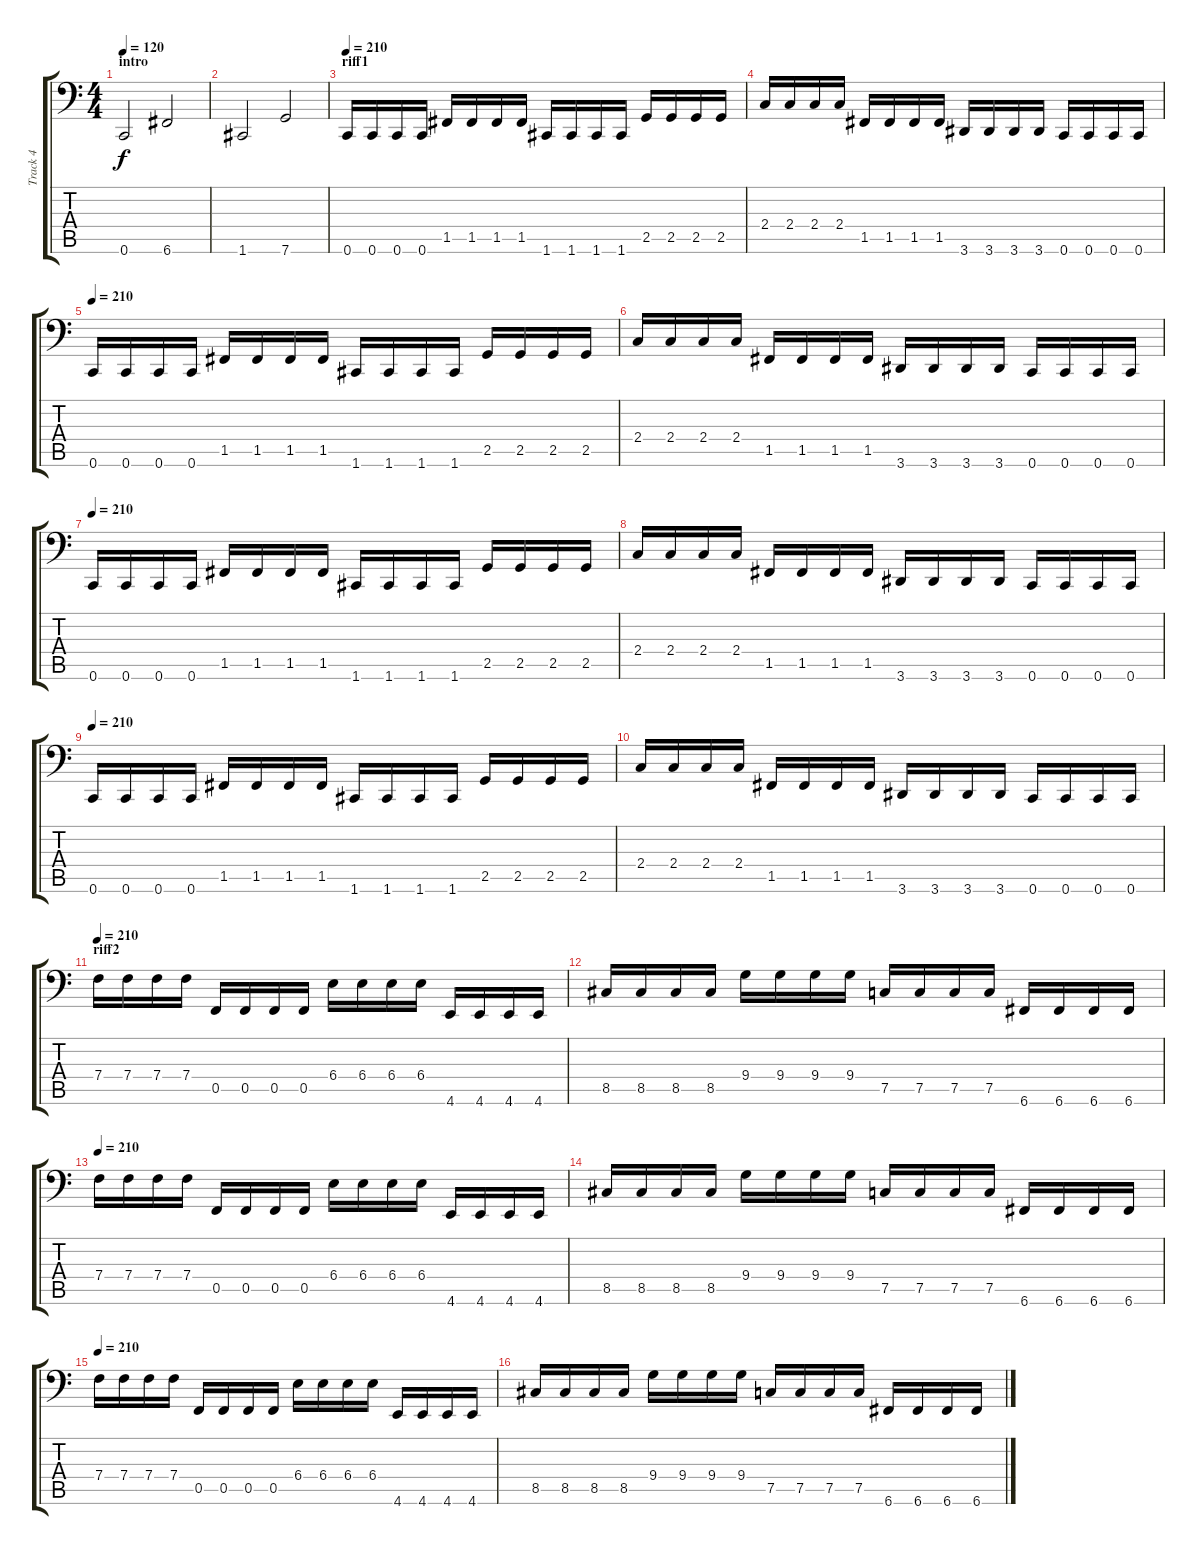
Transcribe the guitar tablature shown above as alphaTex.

\track ("Track 4" "Track 4") {instrument electricbassfinger}
\staff {score tabs}
\tuning (C3 G2 Eb2 Bb1 F1 C1) {hide}
\ts (4 4)
\section ("" "intro")
\tempo 120
\tempo 150
\tempo 120
\clef f4
\ks c
0.6.2{dy f instrument electricbassfinger} 6.6.2 |
1.6.2 7.6.2 |
\section ("" "riff1")
\tempo 210
0.6.16 0.6.16 0.6.16 0.6.16 1.5.16 1.5.16 1.5.16 1.5.16 1.6.16 1.6.16 1.6.16 1.6.16 2.5.16 2.5.16 2.5.16 2.5.16 |
2.4.16 2.4.16 2.4.16 2.4.16 1.5.16 1.5.16 1.5.16 1.5.16 3.6.16 3.6.16 3.6.16 3.6.16 0.6.16 0.6.16 0.6.16 0.6.16 |
\tempo 210
0.6.16 0.6.16 0.6.16 0.6.16 1.5.16 1.5.16 1.5.16 1.5.16 1.6.16 1.6.16 1.6.16 1.6.16 2.5.16 2.5.16 2.5.16 2.5.16 |
2.4.16 2.4.16 2.4.16 2.4.16 1.5.16 1.5.16 1.5.16 1.5.16 3.6.16 3.6.16 3.6.16 3.6.16 0.6.16 0.6.16 0.6.16 0.6.16 |
\tempo 210
0.6.16 0.6.16 0.6.16 0.6.16 1.5.16 1.5.16 1.5.16 1.5.16 1.6.16 1.6.16 1.6.16 1.6.16 2.5.16 2.5.16 2.5.16 2.5.16 |
2.4.16 2.4.16 2.4.16 2.4.16 1.5.16 1.5.16 1.5.16 1.5.16 3.6.16 3.6.16 3.6.16 3.6.16 0.6.16 0.6.16 0.6.16 0.6.16 |
\tempo 210
0.6.16 0.6.16 0.6.16 0.6.16 1.5.16 1.5.16 1.5.16 1.5.16 1.6.16 1.6.16 1.6.16 1.6.16 2.5.16 2.5.16 2.5.16 2.5.16 |
2.4.16 2.4.16 2.4.16 2.4.16 1.5.16 1.5.16 1.5.16 1.5.16 3.6.16 3.6.16 3.6.16 3.6.16 0.6.16 0.6.16 0.6.16 0.6.16 |
\section ("" "riff2")
\tempo 210
7.4.16 7.4.16 7.4.16 7.4.16 0.5.16 0.5.16 0.5.16 0.5.16 6.4.16 6.4.16 6.4.16 6.4.16 4.6.16 4.6.16 4.6.16 4.6.16 |
8.5.16 8.5.16 8.5.16 8.5.16 9.4.16 9.4.16 9.4.16 9.4.16 7.5.16 7.5.16 7.5.16 7.5.16 6.6.16 6.6.16 6.6.16 6.6.16 |
\tempo 210
7.4.16 7.4.16 7.4.16 7.4.16 0.5.16 0.5.16 0.5.16 0.5.16 6.4.16 6.4.16 6.4.16 6.4.16 4.6.16 4.6.16 4.6.16 4.6.16 |
8.5.16 8.5.16 8.5.16 8.5.16 9.4.16 9.4.16 9.4.16 9.4.16 7.5.16 7.5.16 7.5.16 7.5.16 6.6.16 6.6.16 6.6.16 6.6.16 |
\tempo 210
7.4.16 7.4.16 7.4.16 7.4.16 0.5.16 0.5.16 0.5.16 0.5.16 6.4.16 6.4.16 6.4.16 6.4.16 4.6.16 4.6.16 4.6.16 4.6.16 |
8.5.16 8.5.16 8.5.16 8.5.16 9.4.16 9.4.16 9.4.16 9.4.16 7.5.16 7.5.16 7.5.16 7.5.16 6.6.16 6.6.16 6.6.16 6.6.16
